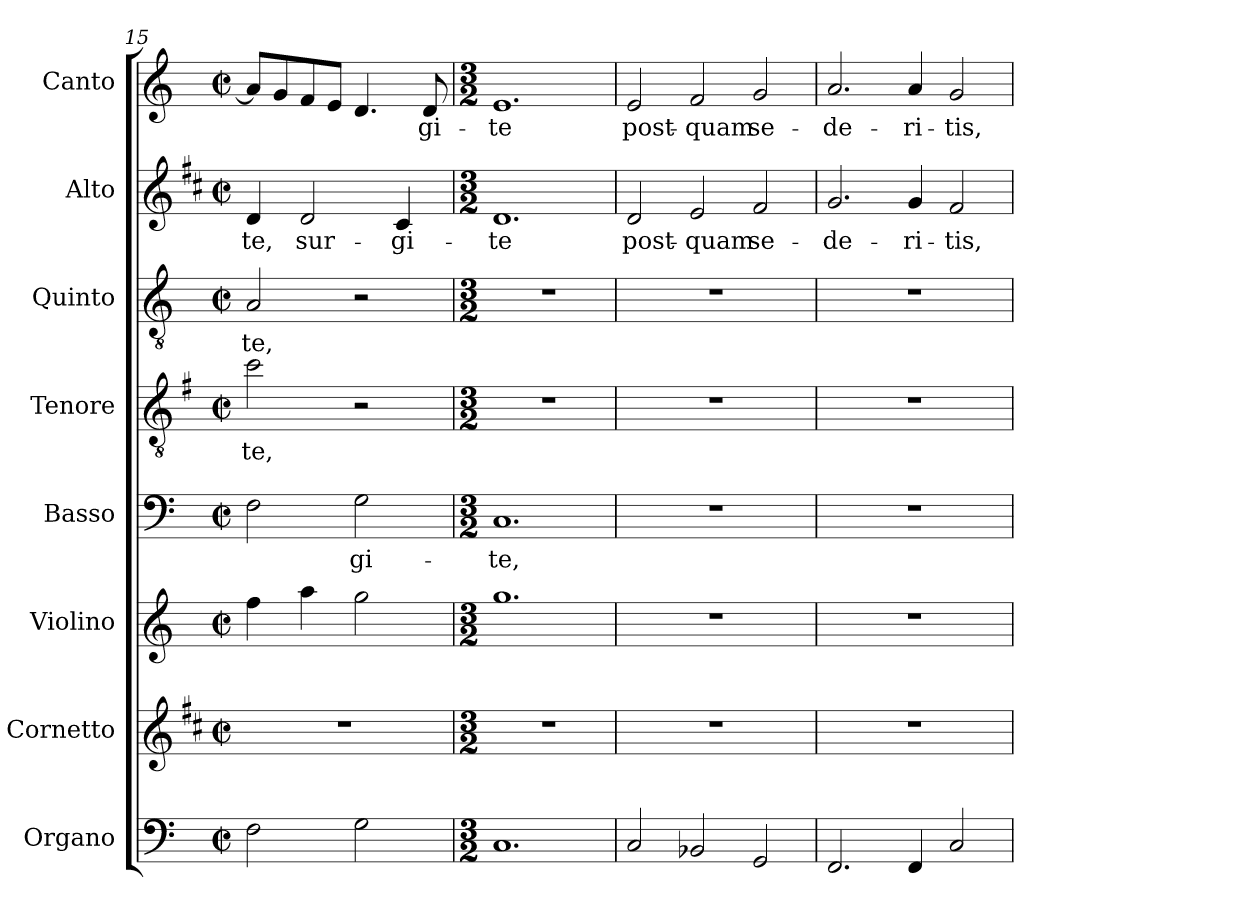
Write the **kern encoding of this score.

**kern	**kern	**kern	**kern	**text	**kern	**text	**kern	**text	**kern	**text	**kern	**text
*part8	*part7	*part6	*part5	*part5	*part4	*part4	*part3	*part3	*part2	*part2	*part1	*part1
*staff8	*staff7	*staff6	*staff5	*staff5	*staff4	*staff4	*staff3	*staff3	*staff2	*staff2	*staff1	*staff1
*I"Organo	*I"Cornetto	*I"Violino	*I"Basso	*	*I"Tenore	*	*I"Quinto	*	*I"Alto	*	*I"Canto	*
*I'Or	*I'Cto.	*I'Vln.	*I'B	*	*I'T	*	*	*	*I'A	*	*I'C	*
*clefF4	*clefG2	*clefG2	*clefF4	*	*clefGv2	*	*clefGv2	*	*clefG2	*	*clefG2	*
*	*ITrd1c2	*	*	*	*ITrd4c7	*	*	*	*ITrd1c2	*	*	*
*k[]	*k[]	*k[]	*k[]	*	*k[]	*	*k[]	*	*k[]	*	*k[]	*
*C:	*C:	*C:	*C:	*	*C:	*	*C:	*	*C:	*	*C:	*
*M2/2	*M2/2	*M2/2	*M2/2	*	*M2/2	*	*M2/2	*	*M2/2	*	*M2/2	*
*met(c|)	*met(c|)	*met(c|)	*met(c|)	*	*met(c|)	*	*met(c|)	*	*met(c|)	*	*met(c|)	*
=15	=15	=15	=15	=15	=15	=15	=15	=15	=15	=15	=15	=15
!	!	!	!	!	!	!LO:LY:b	!	!LO:LY:b	!	!LO:LY:b	!	!
2F\	1r	4ff\	2F\	.	2f\	-te,	2A/	-te,	4c/	-te,	8a/L]	.
.	.	.	.	.	.	.	.	.	.	.	8g/	.
!	!	!	!	!	!	!	!	!	!	!LO:LY:b	!	!
.	.	4aa\	.	.	.	.	.	.	2c/	sur-	8f/	.
.	.	.	.	.	.	.	.	.	.	.	8e/J	.
!	!	!	!	!LO:LY:b	!	!	!	!	!	!	!	!
2G\	.	2gg\	2G\	-gi-	2r	.	2r	.	.	.	4.d/	.
!	!	!	!	!	!	!	!	!	!	!LO:LY:b	!	!
.	.	.	.	.	.	.	.	.	4B/	-gi-	.	.
!	!	!	!	!	!	!	!	!	!	!	!	!LO:LY:b
.	.	.	.	.	.	.	.	.	.	.	8d/	-gi-
=16	=16	=16	=16	=16	=16	=16	=16	=16	=16	=16	=16	=16
*M3/2	*M3/2	*M3/2	*M3/2	*	*M3/2	*	*M3/2	*	*M3/2	*	*M3/2	*
!	!	!	!	!LO:LY:b	!	!	!	!	!	!LO:LY:b	!	!LO:LY:b
1.C	1.r	1.gg	1.C	-te,	1.r	.	1.r	.	1.c	-te	1.e	-te
=17	=17	=17	=17	=17	=17	=17	=17	=17	=17	=17	=17	=17
!	!	!	!	!	!	!	!	!	!	!LO:LY:b	!	!LO:LY:b
2C/	1.r	1.r	1.r	.	1.r	.	1.r	.	2c/	post-	2e/	post-
!	!	!	!	!	!	!	!	!	!	!LO:LY:b	!	!LO:LY:b
2BB-X/	.	.	.	.	.	.	.	.	2d/	-quam	2f/	-quam
!	!	!	!	!	!	!	!	!	!	!LO:LY:b	!	!LO:LY:b
2GG/	.	.	.	.	.	.	.	.	2e/	se-	2g/	se-
=18	=18	=18	=18	=18	=18	=18	=18	=18	=18	=18	=18	=18
!	!	!	!	!	!	!	!	!	!	!LO:LY:b	!	!LO:LY:b
2.FF/	1.r	1.r	1.r	.	1.r	.	1.r	.	2.f/	-de-	2.a/	-de-
!	!	!	!	!	!	!	!	!	!	!LO:LY:b	!	!LO:LY:b
4FF/	.	.	.	.	.	.	.	.	4f/	-ri-	4a/	-ri-
!	!	!	!	!	!	!	!	!	!	!LO:LY:b	!	!LO:LY:b
2C/	.	.	.	.	.	.	.	.	2e/	-tis,	2g/	-tis,
=	=	=	=	=	=	=	=	=	=	=	=	=
*-	*-	*-	*-	*-	*-	*-	*-	*-	*-	*-	*-	*-
